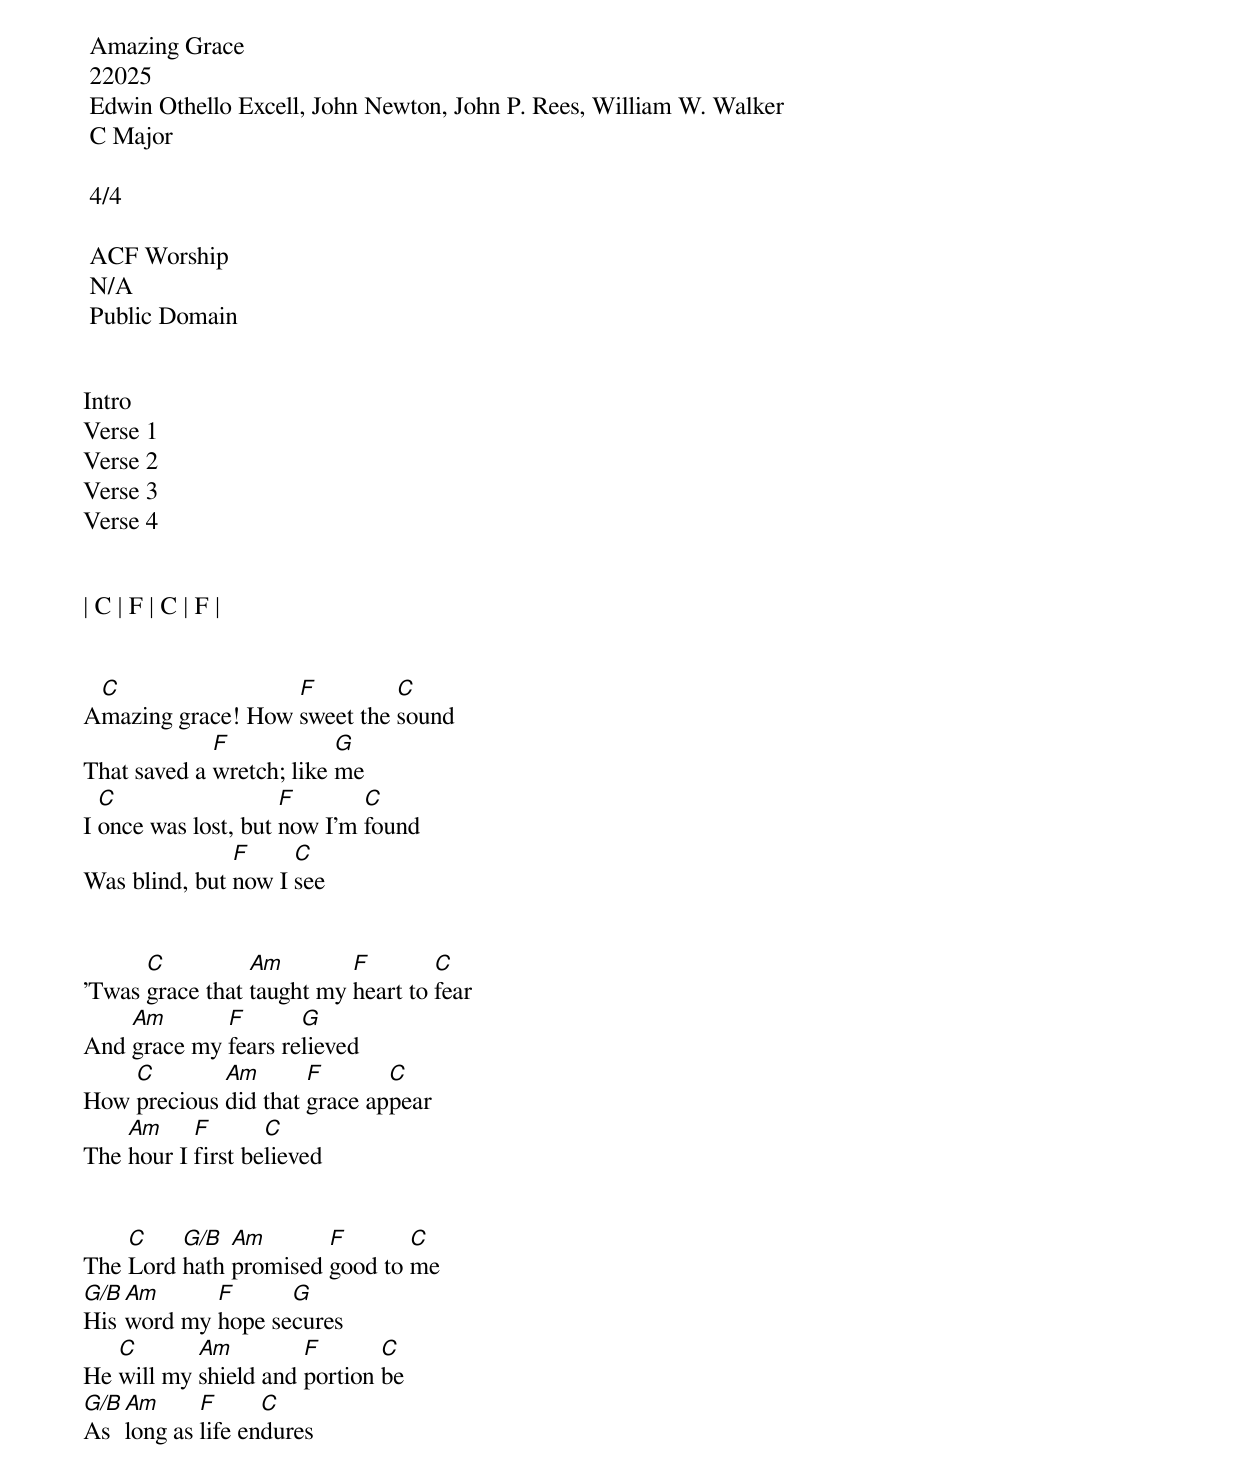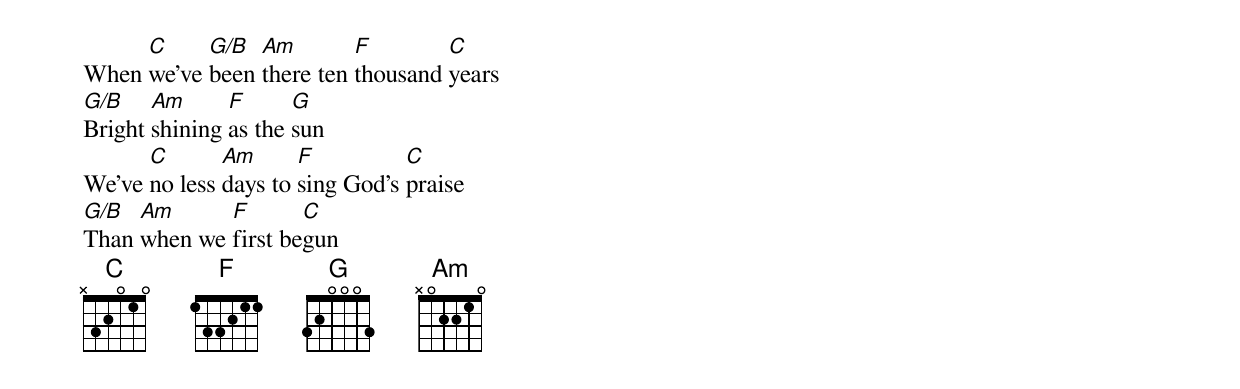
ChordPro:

<song> Amazing Grace
<ccli> 22025
<composer> Edwin Othello Excell, John Newton, John P. Rees, William W. Walker
<key> C Major
<bpm>
<signature> 4/4
<verse>
<arranger> ACF Worship
<year> N/A
<publisher> Public Domain

<order>
Intro
Verse 1
Verse 2
Verse 3
Verse 4

<Intro>
| C | F | C | F |

<Verse 1>
A[C]mazing grace! How [F]sweet the [C]sound
That saved a [F]wretch; like [G]me
I [C]once was lost, but [F]now I'm [C]found
Was blind, but [F]now I [C]see

<Verse 2>
’Twas [C]grace that [Am]taught my [F]heart to [C]fear
And [Am]grace my [F]fears re[G]lieved
How [C]precious [Am]did that [F]grace ap[C]pear
The [Am]hour I [F]first be[C]lieved

<Verse 3>
The [C]Lord [G/B]hath [Am]promised [F]good to [C]me
[G/B]His [Am]word my [F]hope se[G]cures
He [C]will my [Am]shield and [F]portion [C]be
[G/B]As [Am]long as [F]life en[C]dures

<Verse 4>
When [C]we’ve [G/B]been [Am]there ten [F]thousand [C]years
[G/B]Bright [Am]shining [F]as the [G]sun
We’ve [C]no less [Am]days to [F]sing God’s [C]praise
[G/B]Than [Am]when we [F]first be[C]gun
